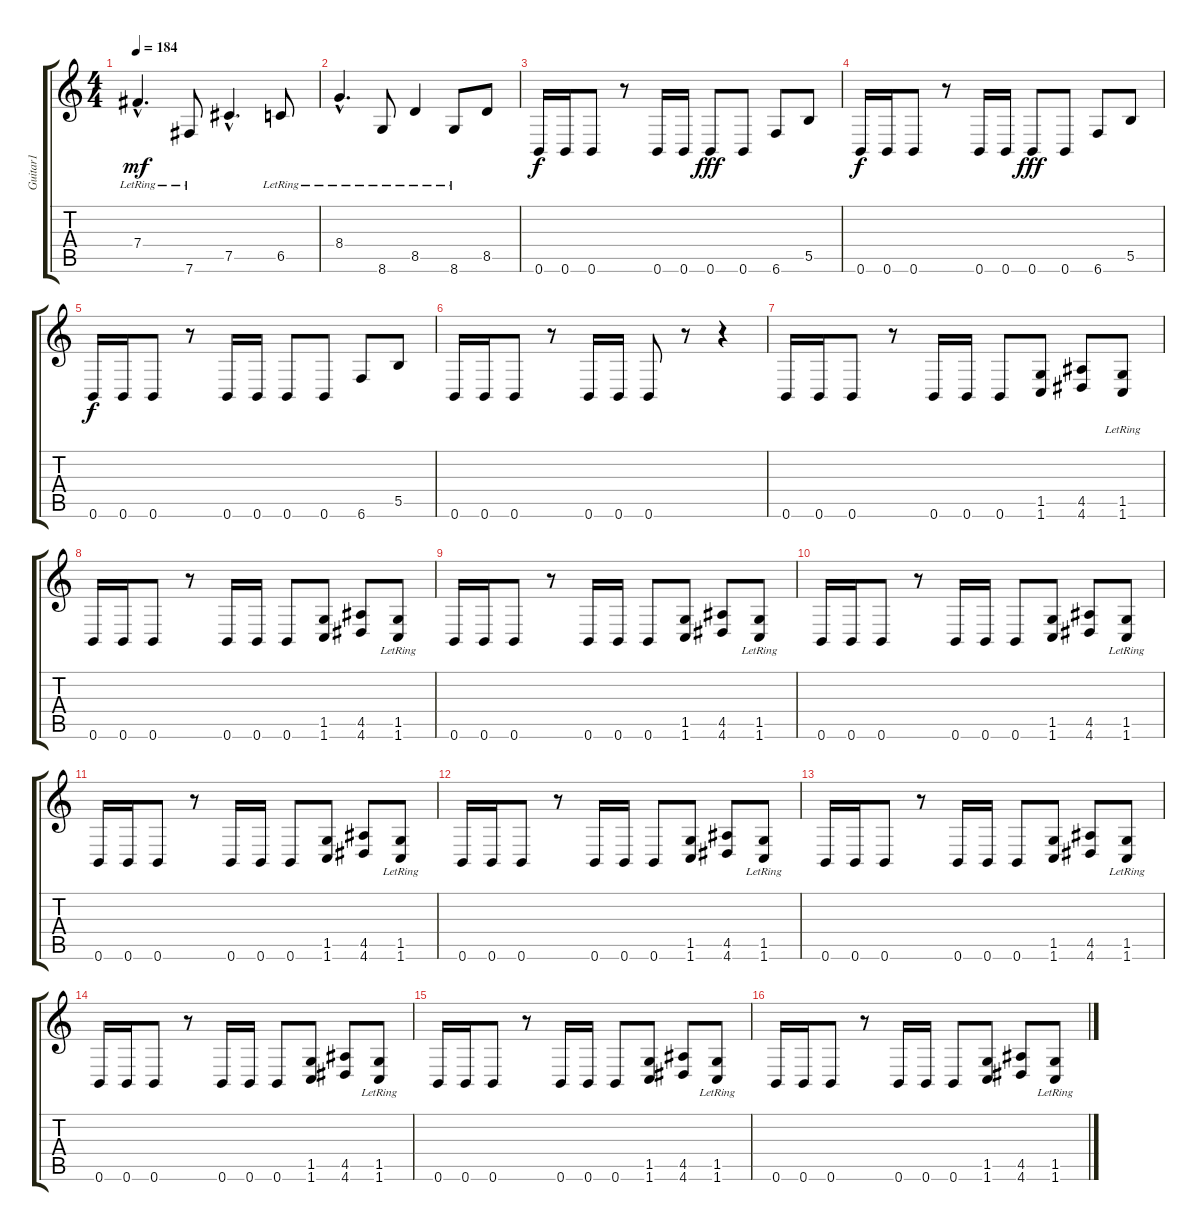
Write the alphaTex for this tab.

\track ("Guitar1" "Guitar1") {instrument distortionguitar}
\staff {score tabs}
\tuning (Db4 Ab3 E3 B2 Gb2 B1) {hide}
\ts (4 4)
\tempo 184
\clef g2
\ks c
7.4{hac lr}.4{d dy mf} 7.6{lr}.8 7.5{hac}.4{d} 6.5{lr}.8 |
8.4{hac lr}.4{d} 8.6{lr}.8 8.5{lr}.4 8.6{lr}.8 8.5.8 |
0.6.16{dy f} 0.6.16 0.6.8 r.8 0.6.16 0.6.16 0.6.8{dy fff} 0.6.8 6.6.8 5.5.8 |
0.6.16{dy f} 0.6.16 0.6.8 r.8 0.6.16 0.6.16 0.6.8{dy fff} 0.6.8 6.6.8 5.5.8 |
0.6.16{dy f} 0.6.16 0.6.8 r.8 0.6.16 0.6.16 0.6.8 0.6.8 6.6.8 5.5.8 |
0.6.16 0.6.16 0.6.8 r.8 0.6.16 0.6.16 0.6.8 r.8 r.4 |
0.6.16{volume 10} 0.6.16 0.6.8 r.8 0.6.16 0.6.16 0.6.8 (1.5 1.6).8 (4.5 4.6).8 (1.5{lr} 1.6).8 |
0.6.16 0.6.16 0.6.8 r.8 0.6.16 0.6.16 0.6.8 (1.5 1.6).8 (4.5 4.6).8 (1.5{lr} 1.6).8 |
0.6.16 0.6.16 0.6.8 r.8 0.6.16 0.6.16 0.6.8 (1.5 1.6).8 (4.5 4.6).8 (1.5{lr} 1.6).8 |
0.6.16 0.6.16 0.6.8 r.8 0.6.16 0.6.16 0.6.8 (1.5 1.6).8 (4.5 4.6).8 (1.5{lr} 1.6).8 |
0.6.16 0.6.16 0.6.8 r.8 0.6.16 0.6.16 0.6.8 (1.5 1.6).8 (4.5 4.6).8 (1.5{lr} 1.6).8 |
0.6.16 0.6.16 0.6.8 r.8 0.6.16 0.6.16 0.6.8 (1.5 1.6).8 (4.5 4.6).8 (1.5{lr} 1.6).8 |
0.6.16 0.6.16 0.6.8 r.8 0.6.16 0.6.16 0.6.8 (1.5 1.6).8 (4.5 4.6).8 (1.5{lr} 1.6).8 |
0.6.16 0.6.16 0.6.8 r.8 0.6.16 0.6.16 0.6.8 (1.5 1.6).8 (4.5 4.6).8 (1.5{lr} 1.6).8 |
0.6.16 0.6.16 0.6.8 r.8 0.6.16 0.6.16 0.6.8 (1.5 1.6).8 (4.5 4.6).8 (1.5{lr} 1.6).8 |
0.6.16 0.6.16 0.6.8 r.8 0.6.16 0.6.16 0.6.8 (1.5 1.6).8 (4.5 4.6).8 (1.5{lr} 1.6).8
